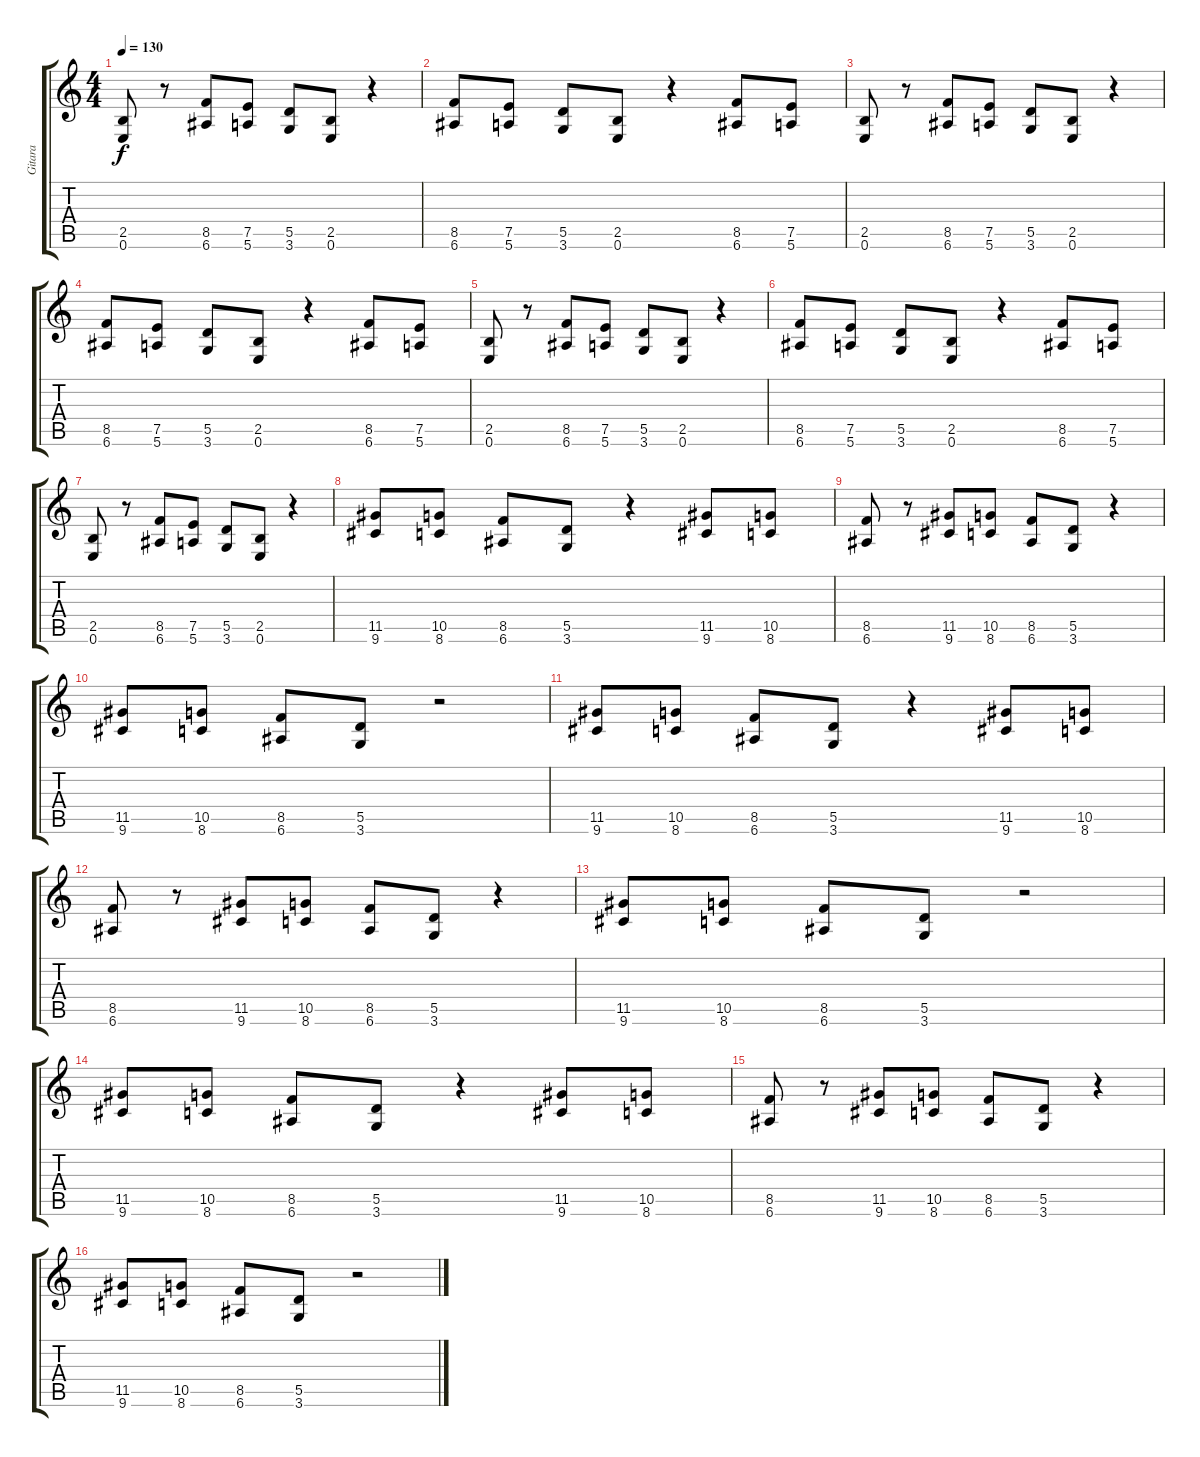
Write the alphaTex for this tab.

\track ("Gitara" "Gitara") {instrument overdrivenguitar}
\staff {score tabs}
\tuning (E4 B3 G3 D3 A2 E2) {hide}
\ts (4 4)
\tempo 130
\clef g2
\ks c
(2.5 0.6).8{dy f} r.8 (8.5 6.6).8 (7.5 5.6).8 (5.5 3.6).8 (2.5 0.6).8 r.4 |
(8.5 6.6).8 (7.5 5.6).8 (5.5 3.6).8 (2.5 0.6).8 r.4 (8.5 6.6).8 (7.5 5.6).8 |
(2.5 0.6).8 r.8 (8.5 6.6).8 (7.5 5.6).8 (5.5 3.6).8 (2.5 0.6).8 r.4 |
(8.5 6.6).8 (7.5 5.6).8 (5.5 3.6).8 (2.5 0.6).8 r.4 (8.5 6.6).8 (7.5 5.6).8 |
(2.5 0.6).8 r.8 (8.5 6.6).8 (7.5 5.6).8 (5.5 3.6).8 (2.5 0.6).8 r.4 |
(8.5 6.6).8 (7.5 5.6).8 (5.5 3.6).8 (2.5 0.6).8 r.4 (8.5 6.6).8 (7.5 5.6).8 |
(2.5 0.6).8 r.8 (8.5 6.6).8 (7.5 5.6).8 (5.5 3.6).8 (2.5 0.6).8 r.4 |
(11.5 9.6).8 (10.5 8.6).8 (8.5 6.6).8 (5.5 3.6).8 r.4 (11.5 9.6).8 (10.5 8.6).8 |
(8.5 6.6).8 r.8 (11.5 9.6).8 (10.5 8.6).8 (8.5 6.6).8 (5.5 3.6).8 r.4 |
(11.5 9.6).8 (10.5 8.6).8 (8.5 6.6).8 (5.5 3.6).8 r.2 |
(11.5 9.6).8 (10.5 8.6).8 (8.5 6.6).8 (5.5 3.6).8 r.4 (11.5 9.6).8 (10.5 8.6).8 |
(8.5 6.6).8 r.8 (11.5 9.6).8 (10.5 8.6).8 (8.5 6.6).8 (5.5 3.6).8 r.4 |
(11.5 9.6).8 (10.5 8.6).8 (8.5 6.6).8 (5.5 3.6).8 r.2 |
(11.5 9.6).8 (10.5 8.6).8 (8.5 6.6).8 (5.5 3.6).8 r.4 (11.5 9.6).8 (10.5 8.6).8 |
(8.5 6.6).8 r.8 (11.5 9.6).8 (10.5 8.6).8 (8.5 6.6).8 (5.5 3.6).8 r.4 |
(11.5 9.6).8 (10.5 8.6).8 (8.5 6.6).8 (5.5 3.6).8 r.2
